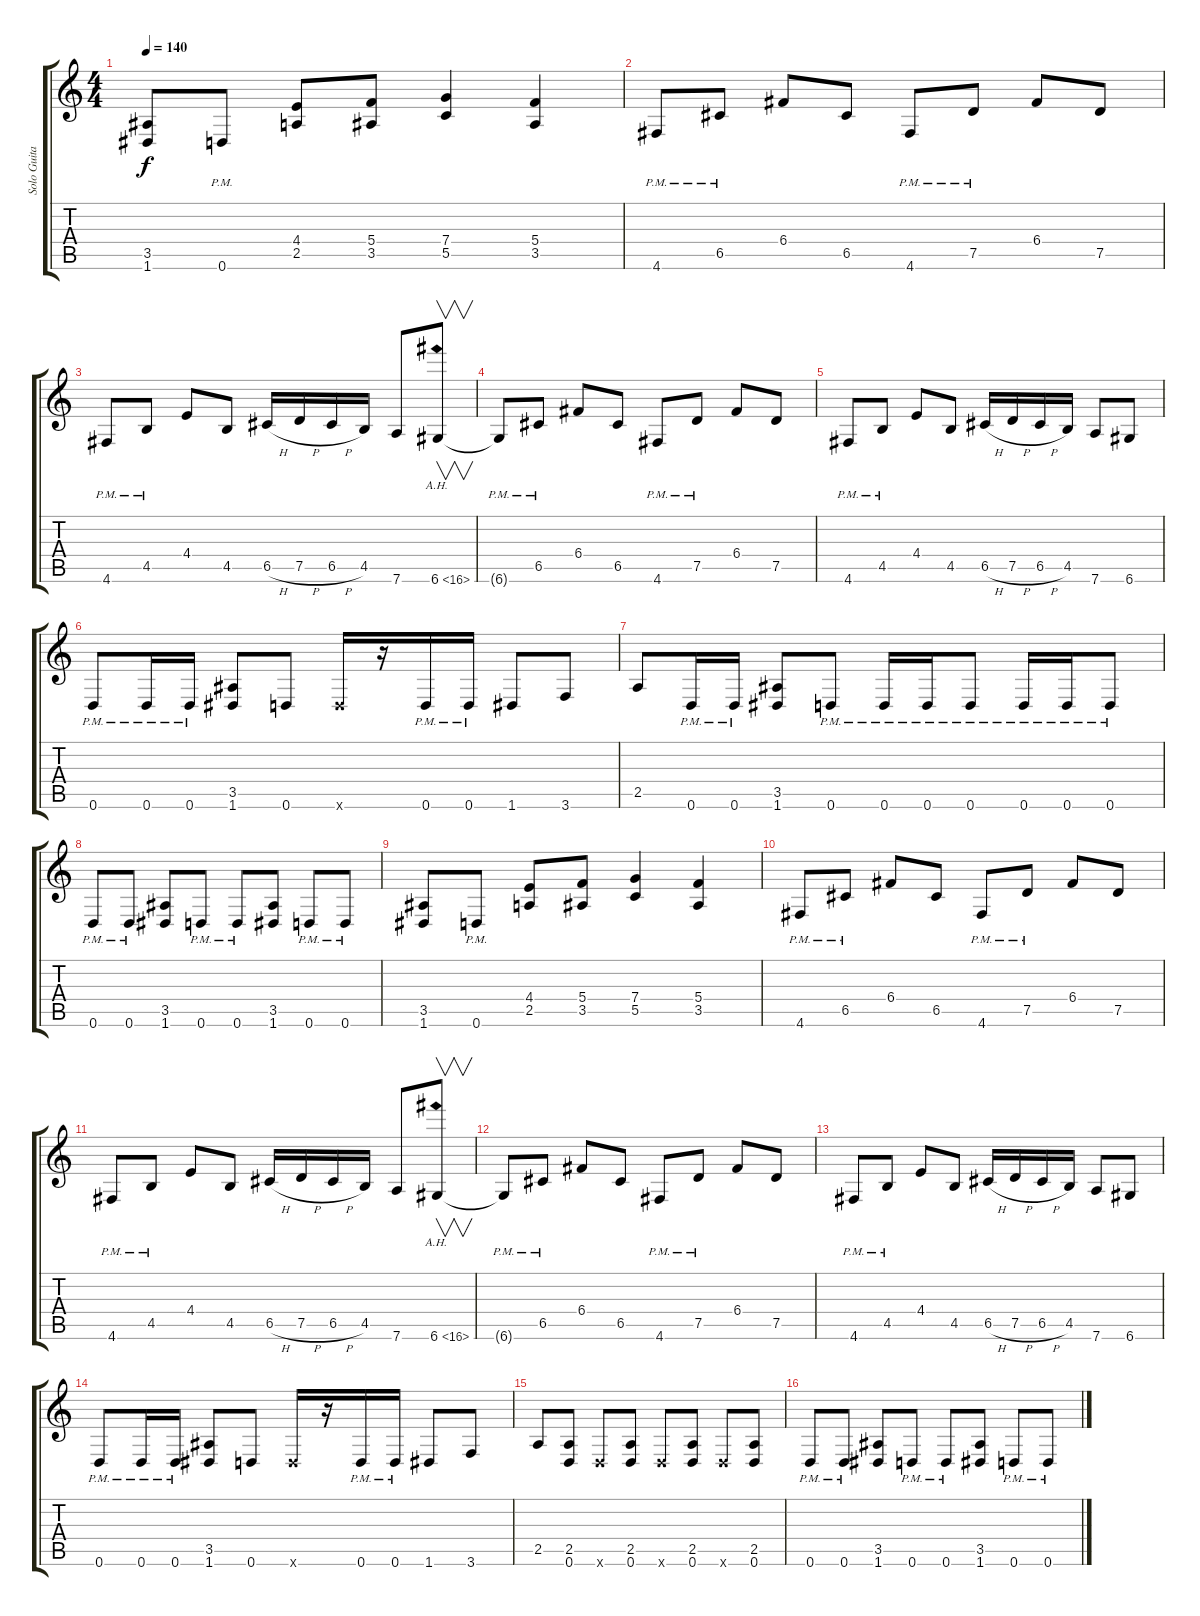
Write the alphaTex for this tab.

\track ("Solo Guitar" "Solo Guita") {instrument distortionguitar}
\staff {score tabs}
\tuning (D4 A3 F3 C3 G2 D2) {hide}
\ts (4 4)
\tempo 140
\clef g2
\ks c
(3.5 1.6).8{dy f} 0.6{pm}.8 (4.4 2.5).8 (5.4 3.5).8 (7.4 5.5).4 (5.4 3.5).4 |
4.6{pm}.8 6.5{pm}.8 6.4.8 6.5.8 4.6{pm}.8 7.5{pm}.8 6.4.8 7.5.8 |
4.6{pm}.8 4.5{pm}.8 4.4.8 4.5.8 6.5{h}.16 7.5{h}.16 6.5{h}.16 4.5.16 7.6.8 6.6{ah 10}.8{v} |
6.6{pm t}.8 6.5{pm}.8 6.4.8 6.5.8 4.6{pm}.8 7.5{pm}.8 6.4.8 7.5.8 |
4.6{pm}.8 4.5{pm}.8 4.4.8 4.5.8 6.5{h}.16 7.5{h}.16 6.5{h}.16 4.5.16 7.6.8 6.6.8 |
0.6{pm}.8 0.6{pm}.16 0.6{pm}.16 (3.5 1.6).8 0.6.8 0.6{x}.16 r.16 0.6{pm}.16 0.6{pm}.16 1.6.8 3.6.8 |
2.5.8 0.6{pm}.16 0.6{pm}.16 (3.5 1.6).8 0.6{pm}.8 0.6{pm}.16 0.6{pm}.16 0.6{pm}.8 0.6{pm}.16 0.6{pm}.16 0.6{pm}.8 |
0.6{pm}.8 0.6{pm}.8 (3.5 1.6).8 0.6{pm}.8 0.6{pm}.8 (3.5 1.6).8 0.6{pm}.8 0.6{pm}.8 |
(3.5 1.6).8 0.6{pm}.8 (4.4 2.5).8 (5.4 3.5).8 (7.4 5.5).4 (5.4 3.5).4 |
4.6{pm}.8 6.5{pm}.8 6.4.8 6.5.8 4.6{pm}.8 7.5{pm}.8 6.4.8 7.5.8 |
4.6{pm}.8 4.5{pm}.8 4.4.8 4.5.8 6.5{h}.16 7.5{h}.16 6.5{h}.16 4.5.16 7.6.8 6.6{ah 10}.8{v} |
6.6{pm t}.8 6.5{pm}.8 6.4.8 6.5.8 4.6{pm}.8 7.5{pm}.8 6.4.8 7.5.8 |
4.6{pm}.8 4.5{pm}.8 4.4.8 4.5.8 6.5{h}.16 7.5{h}.16 6.5{h}.16 4.5.16 7.6.8 6.6.8 |
0.6{pm}.8 0.6{pm}.16 0.6{pm}.16 (3.5 1.6).8 0.6.8 0.6{x}.16 r.16 0.6{pm}.16 0.6{pm}.16 1.6.8 3.6.8 |
2.5.8 (2.5 0.6).8 0.6{x}.8 (2.5 0.6).8 0.6{x}.8 (2.5 0.6).8 0.6{x}.8 (2.5 0.6).8 |
0.6{pm}.8 0.6{pm}.8 (3.5 1.6).8 0.6{pm}.8 0.6{pm}.8 (3.5 1.6).8 0.6{pm}.8 0.6{pm}.8
